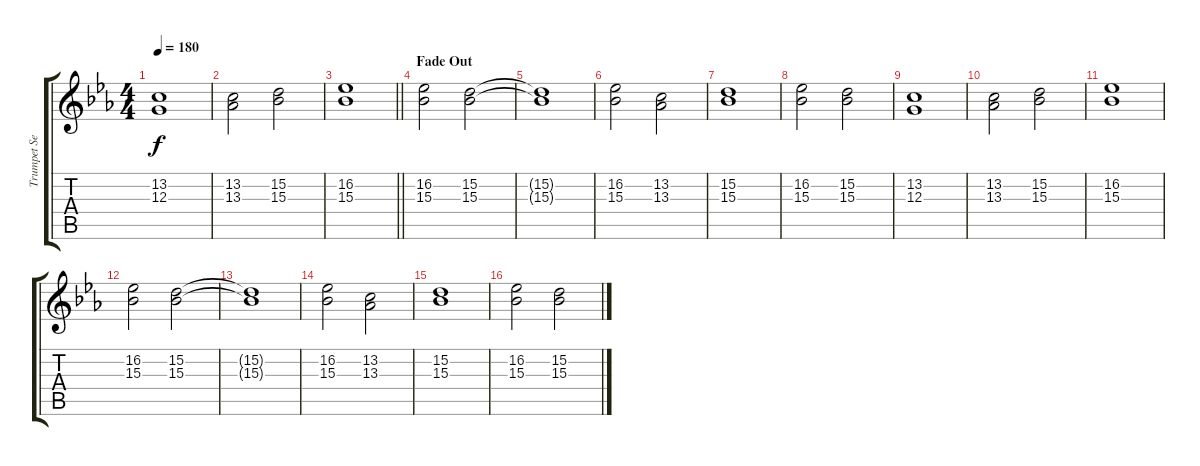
\track ("Trumpet Section" "Trumpet Se") {instrument trumpet}
\staff {score tabs}
\tuning (E4 B3 G3 D3 A2 E2) {hide}
\ts (4 4)
\tempo 180
\clef g2
\ks eb
(13.2 12.3).1{dy f} |
(13.2 13.3).2 (15.2 15.3).2 |
\barLineRight lightlight
(16.2 15.3).1 |
\section ("" "Fade Out")
(16.2 15.3).2{volume 9} (15.2 15.3).2 |
(15.2{t} 15.3{t}).1 |
(16.2 15.3).2 (13.2 13.3).2 |
(15.2 15.3).1 |
(16.2 15.3).2{volume 7} (15.2 15.3).2 |
(13.2 12.3).1 |
(13.2 13.3).2 (15.2 15.3).2 |
(16.2 15.3).1 |
(16.2 15.3).2{volume 4} (15.2 15.3).2 |
(15.2{t} 15.3{t}).1 |
(16.2 15.3).2 (13.2 13.3).2 |
(15.2 15.3).1 |
(16.2 15.3).2 (15.2 15.3).2
